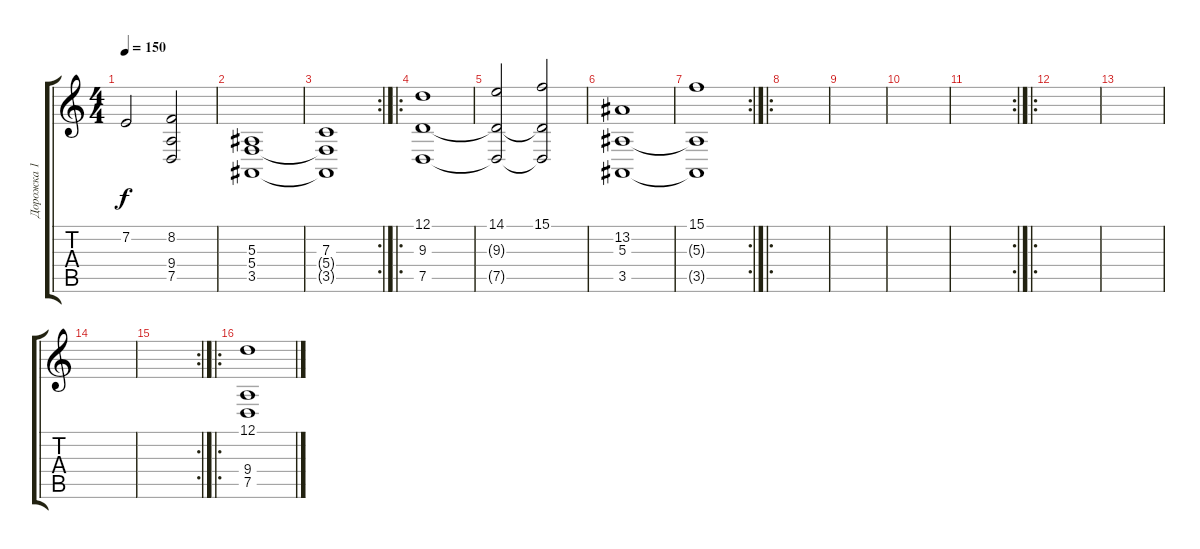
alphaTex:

\track ("Дорожка 1" "Дорожка 1") {instrument stringensemble1}
\staff {score tabs}
\tuning (D4 A3 F3 C3 G2 D2) {hide}
\ts (4 4)
\tempo 150
\clef g2
\ks c
7.2.2{dy f} (8.2 9.4{t} 7.5{t}).2 |
(5.3 5.4 3.5).1 |
\rc 2
(7.3 5.4{t} 3.5{t}).1 |
\ro
(12.1 9.3 7.5).1 |
(14.1 9.3{t} 7.5{t}).2 (15.1 9.3{t} 7.5{t}).2 |
(13.2 5.3 3.5).1 |
\rc 2
(15.1 5.3{t} 3.5{t}).1 |
\ro
|
|
|
\rc 2
|
\ro
|
|
|
\rc 2
|
\ro
(12.1 9.4 7.5).1
